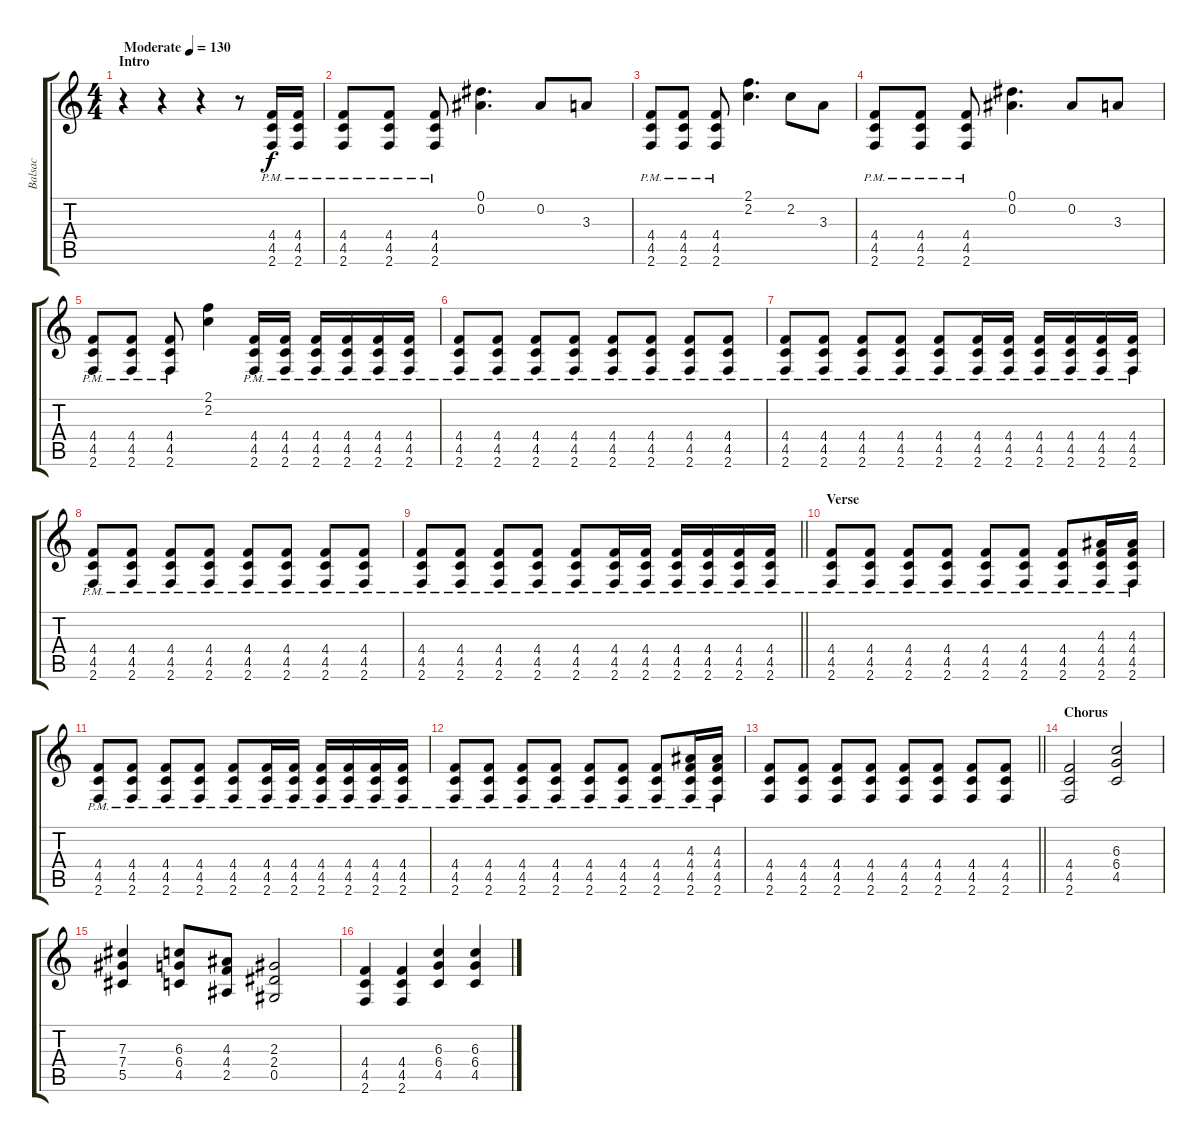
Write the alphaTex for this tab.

\track ("Balsac" "Balsac") {instrument overdrivenguitar}
\staff {score tabs}
\tuning (Eb4 Bb3 Gb3 Db3 Ab2 Eb2) {hide}
\ts (4 4)
\section ("" "Intro")
\tempo (130 "Moderate")
\clef g2
\ks c
r.4{dy f instrument overdrivenguitar} r.4 r.4 r.8 (4.4{pm} 4.5{pm} 2.6{pm}).16 (4.4{pm} 4.5{pm} 2.6{pm}).16 |
(4.4{pm} 4.5{pm} 2.6{pm}).8 (4.4{pm} 4.5{pm} 2.6{pm}).8 (4.4{pm} 4.5{pm} 2.6{pm}).8 (0.1 0.2).4{d} 0.2.8 3.3.8 |
(4.4{pm} 4.5{pm} 2.6{pm}).8 (4.4{pm} 4.5{pm} 2.6{pm}).8 (4.4{pm} 4.5{pm} 2.6{pm}).8 (2.1 2.2).4{d} 2.2.8 3.3.8 |
(4.4{pm} 4.5{pm} 2.6{pm}).8 (4.4{pm} 4.5{pm} 2.6{pm}).8 (4.4{pm} 4.5{pm} 2.6{pm}).8 (0.1 0.2).4{d} 0.2.8 3.3.8 |
(4.4{pm} 4.5{pm} 2.6{pm}).8 (4.4{pm} 4.5{pm} 2.6{pm}).8 (4.4{pm} 4.5{pm} 2.6{pm}).8 (2.1 2.2).4 (4.4{pm} 4.5{pm} 2.6{pm}).16 (4.4{pm} 4.5{pm} 2.6{pm}).16 (4.4{pm} 4.5{pm} 2.6{pm}).16 (4.4{pm} 4.5{pm} 2.6{pm}).16 (4.4{pm} 4.5{pm} 2.6{pm}).16 (4.4{pm} 4.5{pm} 2.6{pm}).16 |
(4.4{pm} 4.5{pm} 2.6{pm}).8 (4.4{pm} 4.5{pm} 2.6{pm}).8 (4.4{pm} 4.5{pm} 2.6{pm}).8 (4.4{pm} 4.5{pm} 2.6{pm}).8 (4.4{pm} 4.5{pm} 2.6{pm}).8 (4.4{pm} 4.5{pm} 2.6{pm}).8 (4.4{pm} 4.5{pm} 2.6{pm}).8 (4.4{pm} 4.5{pm} 2.6{pm}).8 |
(4.4{pm} 4.5{pm} 2.6{pm}).8 (4.4{pm} 4.5{pm} 2.6{pm}).8 (4.4{pm} 4.5{pm} 2.6{pm}).8 (4.4{pm} 4.5{pm} 2.6{pm}).8 (4.4{pm} 4.5{pm} 2.6{pm}).8 (4.4{pm} 4.5{pm} 2.6{pm}).16 (4.4{pm} 4.5{pm} 2.6{pm}).16 (4.4{pm} 4.5{pm} 2.6{pm}).16 (4.4{pm} 4.5{pm} 2.6{pm}).16 (4.4{pm} 4.5{pm} 2.6{pm}).16 (4.4{pm} 4.5{pm} 2.6{pm}).16 |
(4.4{pm} 4.5{pm} 2.6{pm}).8 (4.4{pm} 4.5{pm} 2.6{pm}).8 (4.4{pm} 4.5{pm} 2.6{pm}).8 (4.4{pm} 4.5{pm} 2.6{pm}).8 (4.4{pm} 4.5{pm} 2.6{pm}).8 (4.4{pm} 4.5{pm} 2.6{pm}).8 (4.4{pm} 4.5{pm} 2.6{pm}).8 (4.4{pm} 4.5{pm} 2.6{pm}).8 |
\barLineRight lightlight
(4.4{pm} 4.5{pm} 2.6{pm}).8 (4.4{pm} 4.5{pm} 2.6{pm}).8 (4.4{pm} 4.5{pm} 2.6{pm}).8 (4.4{pm} 4.5{pm} 2.6{pm}).8 (4.4{pm} 4.5{pm} 2.6{pm}).8 (4.4{pm} 4.5{pm} 2.6{pm}).16 (4.4{pm} 4.5{pm} 2.6{pm}).16 (4.4{pm} 4.5{pm} 2.6{pm}).16 (4.4{pm} 4.5{pm} 2.6{pm}).16 (4.4{pm} 4.5{pm} 2.6{pm}).16 (4.4{pm} 4.5{pm} 2.6{pm}).16 |
\section ("" "Verse")
(4.4{pm} 4.5{pm} 2.6{pm}).8 (4.4{pm} 4.5{pm} 2.6{pm}).8 (4.4{pm} 4.5{pm} 2.6{pm}).8 (4.4{pm} 4.5{pm} 2.6{pm}).8 (4.4{pm} 4.5{pm} 2.6{pm}).8 (4.4{pm} 4.5{pm} 2.6{pm}).8 (4.4{pm} 4.5{pm} 2.6{pm}).8 (4.3 4.4{pm} 4.5{pm} 2.6{pm}).16 (4.3 4.4{pm} 4.5{pm} 2.6{pm}).16 |
(4.4{pm} 4.5{pm} 2.6{pm}).8 (4.4{pm} 4.5{pm} 2.6{pm}).8 (4.4{pm} 4.5{pm} 2.6{pm}).8 (4.4{pm} 4.5{pm} 2.6{pm}).8 (4.4{pm} 4.5{pm} 2.6{pm}).8 (4.4{pm} 4.5{pm} 2.6{pm}).16 (4.4{pm} 4.5{pm} 2.6{pm}).16 (4.4{pm} 4.5{pm} 2.6{pm}).16 (4.4{pm} 4.5{pm} 2.6{pm}).16 (4.4{pm} 4.5{pm} 2.6{pm}).16 (4.4{pm} 4.5{pm} 2.6{pm}).16 |
(4.4{pm} 4.5{pm} 2.6{pm}).8 (4.4{pm} 4.5{pm} 2.6{pm}).8 (4.4{pm} 4.5{pm} 2.6{pm}).8 (4.4{pm} 4.5{pm} 2.6{pm}).8 (4.4{pm} 4.5{pm} 2.6{pm}).8 (4.4{pm} 4.5{pm} 2.6{pm}).8 (4.4{pm} 4.5{pm} 2.6{pm}).8 (4.3 4.4{pm} 4.5{pm} 2.6{pm}).16 (4.3 4.4{pm} 4.5{pm} 2.6{pm}).16 |
\barLineRight lightlight
(4.4 4.5 2.6).8 (4.4 4.5 2.6).8 (4.4 4.5 2.6).8 (4.4 4.5 2.6).8 (4.4 4.5 2.6).8 (4.4 4.5 2.6).8 (4.4 4.5 2.6).8 (4.4 4.5 2.6).8 |
\section ("" "Chorus")
(4.4 4.5 2.6).2 (6.3 6.4 4.5).2 |
(7.3 7.4 5.5).4 (6.3 6.4 4.5).8 (4.3 4.4 2.5).8 (2.3 2.4 0.5).2 |
(4.4 4.5 2.6).4 (4.4 4.5 2.6).4 (6.3 6.4 4.5).4 (6.3 6.4 4.5).4
